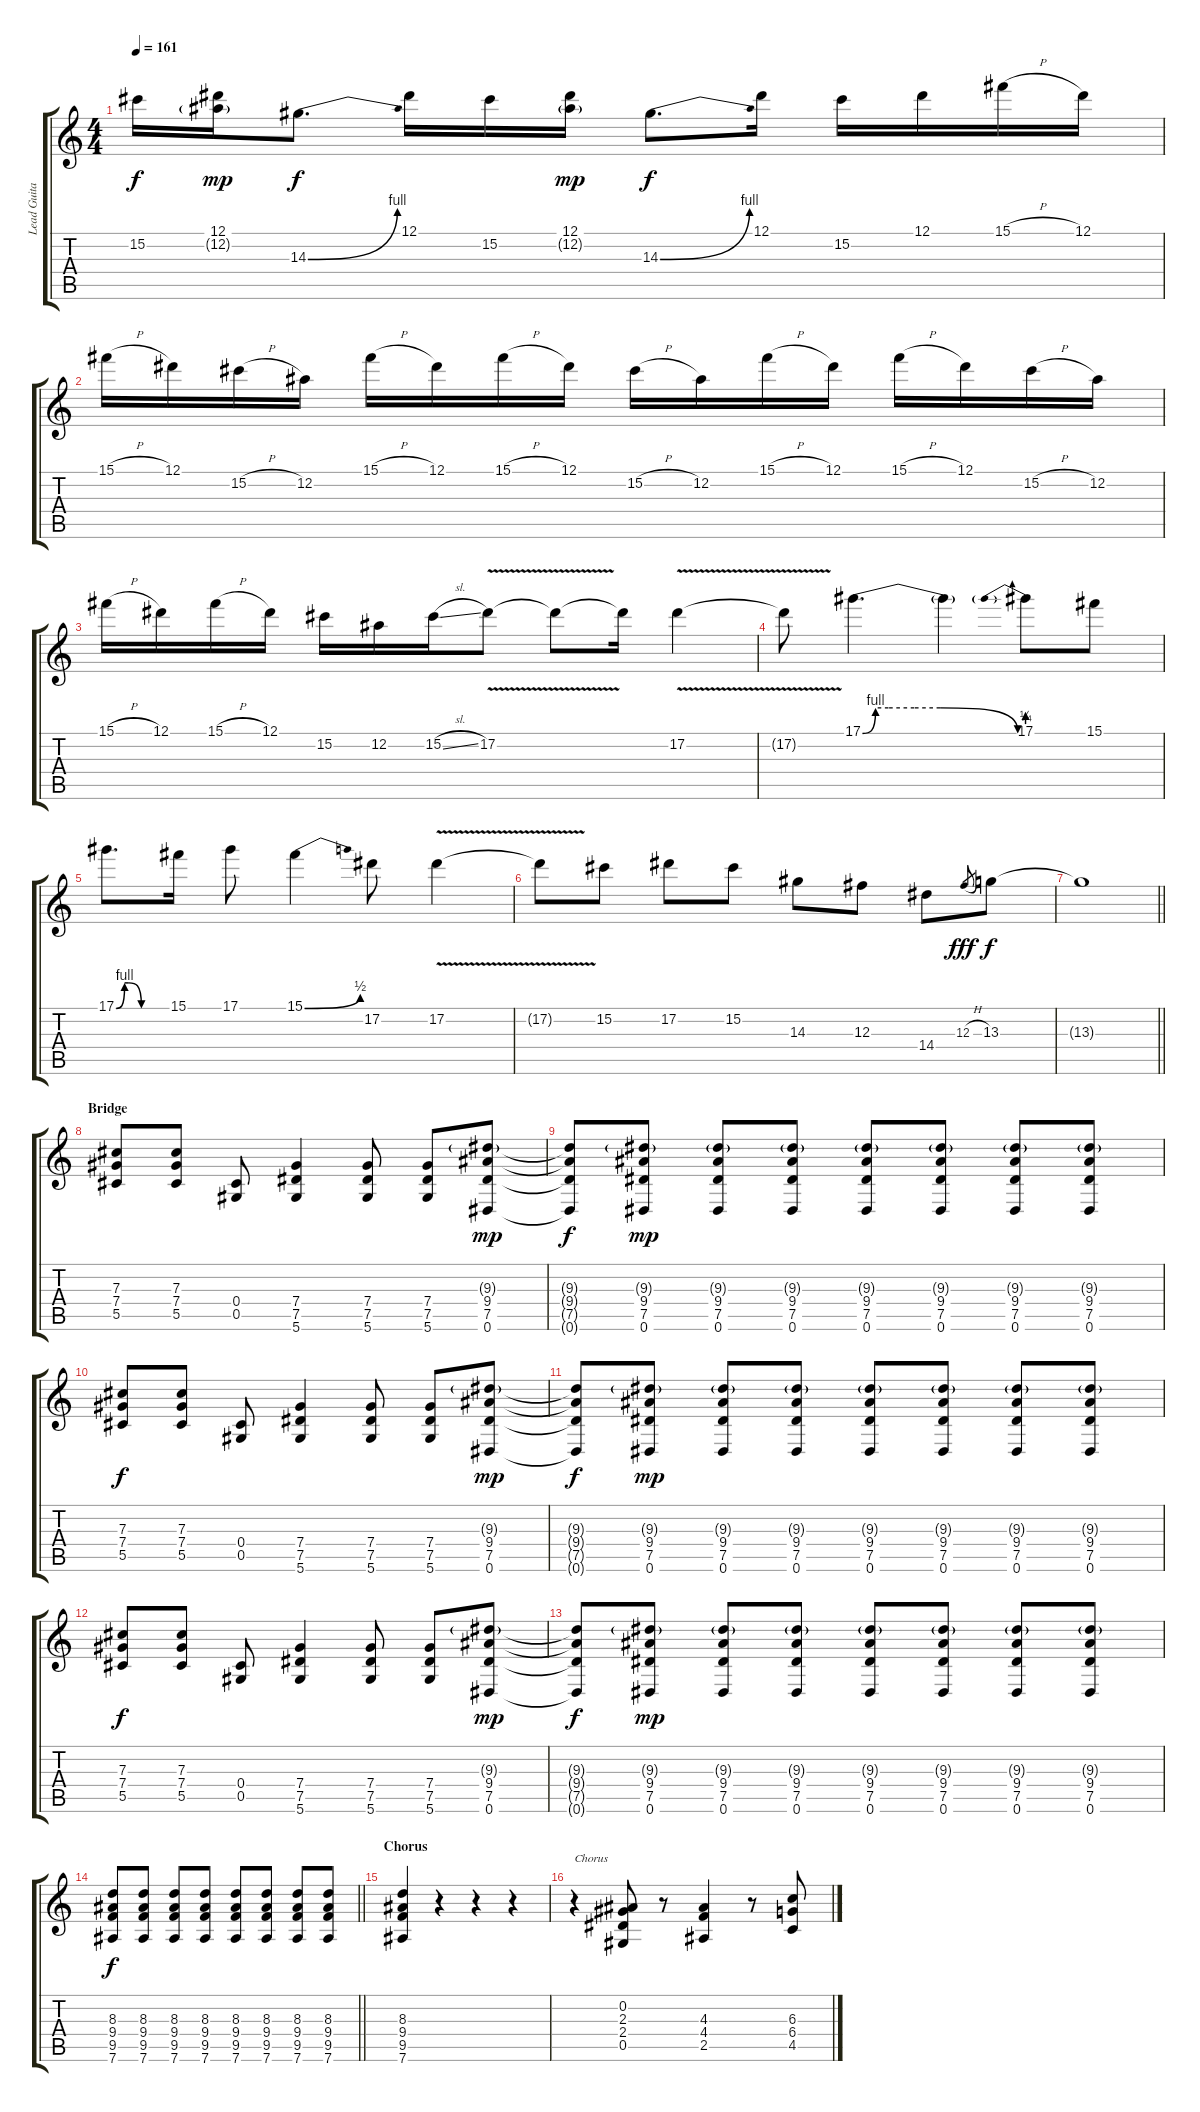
\track ("Lead Guitar" "Lead Guita") {instrument overdrivenguitar}
\staff {score tabs}
\tuning (Eb4 Bb3 Gb3 Db3 Ab2 Eb2) {hide}
\ts (4 4)
\tempo 161
\clef g2
\ks c
15.2.16{dy f} (12.1 12.2{g}).16{dy mp} 14.3{be (bend 0 0 60 4)}.8{d dy f} 12.1.16 15.2.16 (12.1 12.2{g}).16{dy mp} 14.3{be (bend 0 0 60 4)}.8{d dy f} 12.1.16 15.2.16 12.1.16 15.1{h}.16 12.1.16 |
15.1{h}.16 12.1.16 15.2{h}.16 12.2.16 15.1{h}.16 12.1.16 15.1{h}.16 12.1.16 15.2{h}.16 12.2.16 15.1{h}.16 12.1.16 15.1{h}.16 12.1.16 15.2{h}.16 12.2.16 |
15.1{h}.16 12.1.16 15.1{h}.16 12.1.16 15.2.16 12.2.16 15.2{sl}.16 17.2{v}.8 17.2{t}.8 17.2{t}.16 17.2{v}.4 |
17.2{t}.8 17.1{be (custom 0 0 5 4 10 4 20 4 30 4 60 0)}.4{d} 17.1{t}.4 17.1{be (prebend 0 1 60 1)}.8 15.1.8 |
17.1{be (custom 0 0 10 4 15 4 30 0 60 0)}.8{d} 15.1.16 17.1.8 15.1{be (bend 0 0 60 2)}.4 17.2.8 17.2{v}.4 |
17.2{t}.8 15.2.8 17.2.8 15.2.8 14.3.8 12.3.8 14.4.8 12.3{h}.8{gr dy fff} 13.3.8{dy f} |
\barLineRight lightlight
13.3{t}.1 |
\section ("" "Bridge")
(7.3 7.4 5.5).8 (7.3 7.4 5.5).8 (0.4 0.5).8 (7.4 7.5 5.6).4 (7.4 7.5 5.6).8 (7.4 7.5 5.6).8 (9.3{g} 9.4 7.5 0.6).8{dy mp} |
(9.3{t} 9.4{t} 7.5{t} 0.6{t}).8{dy f} (9.3{g} 9.4 7.5 0.6).8{dy mp} (9.3{g} 9.4 7.5 0.6).8 (9.3{g} 9.4 7.5 0.6).8 (9.3{g} 9.4 7.5 0.6).8 (9.3{g} 9.4 7.5 0.6).8 (9.3{g} 9.4 7.5 0.6).8 (9.3{g} 9.4 7.5 0.6).8 |
(7.3 7.4 5.5).8{dy f} (7.3 7.4 5.5).8 (0.4 0.5).8 (7.4 7.5 5.6).4 (7.4 7.5 5.6).8 (7.4 7.5 5.6).8 (9.3{g} 9.4 7.5 0.6).8{dy mp} |
(9.3{t} 9.4{t} 7.5{t} 0.6{t}).8{dy f} (9.3{g} 9.4 7.5 0.6).8{dy mp} (9.3{g} 9.4 7.5 0.6).8 (9.3{g} 9.4 7.5 0.6).8 (9.3{g} 9.4 7.5 0.6).8 (9.3{g} 9.4 7.5 0.6).8 (9.3{g} 9.4 7.5 0.6).8 (9.3{g} 9.4 7.5 0.6).8 |
(7.3 7.4 5.5).8{dy f} (7.3 7.4 5.5).8 (0.4 0.5).8 (7.4 7.5 5.6).4 (7.4 7.5 5.6).8 (7.4 7.5 5.6).8 (9.3{g} 9.4 7.5 0.6).8{dy mp} |
(9.3{t} 9.4{t} 7.5{t} 0.6{t}).8{dy f} (9.3{g} 9.4 7.5 0.6).8{dy mp} (9.3{g} 9.4 7.5 0.6).8 (9.3{g} 9.4 7.5 0.6).8 (9.3{g} 9.4 7.5 0.6).8 (9.3{g} 9.4 7.5 0.6).8 (9.3{g} 9.4 7.5 0.6).8 (9.3{g} 9.4 7.5 0.6).8 |
\barLineRight lightlight
(8.3 9.4 9.5 7.6).8{dy f} (8.3 9.4 9.5 7.6).8 (8.3 9.4 9.5 7.6).8 (8.3 9.4 9.5 7.6).8 (8.3 9.4 9.5 7.6).8 (8.3 9.4 9.5 7.6).8 (8.3 9.4 9.5 7.6).8 (8.3 9.4 9.5 7.6).8 |
\section ("" "Chorus")
(8.3 9.4 9.5 7.6).4 r.4 r.4 r.4 |
r.4{txt "Chorus"} (0.2 2.3 2.4 0.5).8 r.8 (4.3 4.4 2.5).4 r.8 (6.3 6.4 4.5).8
